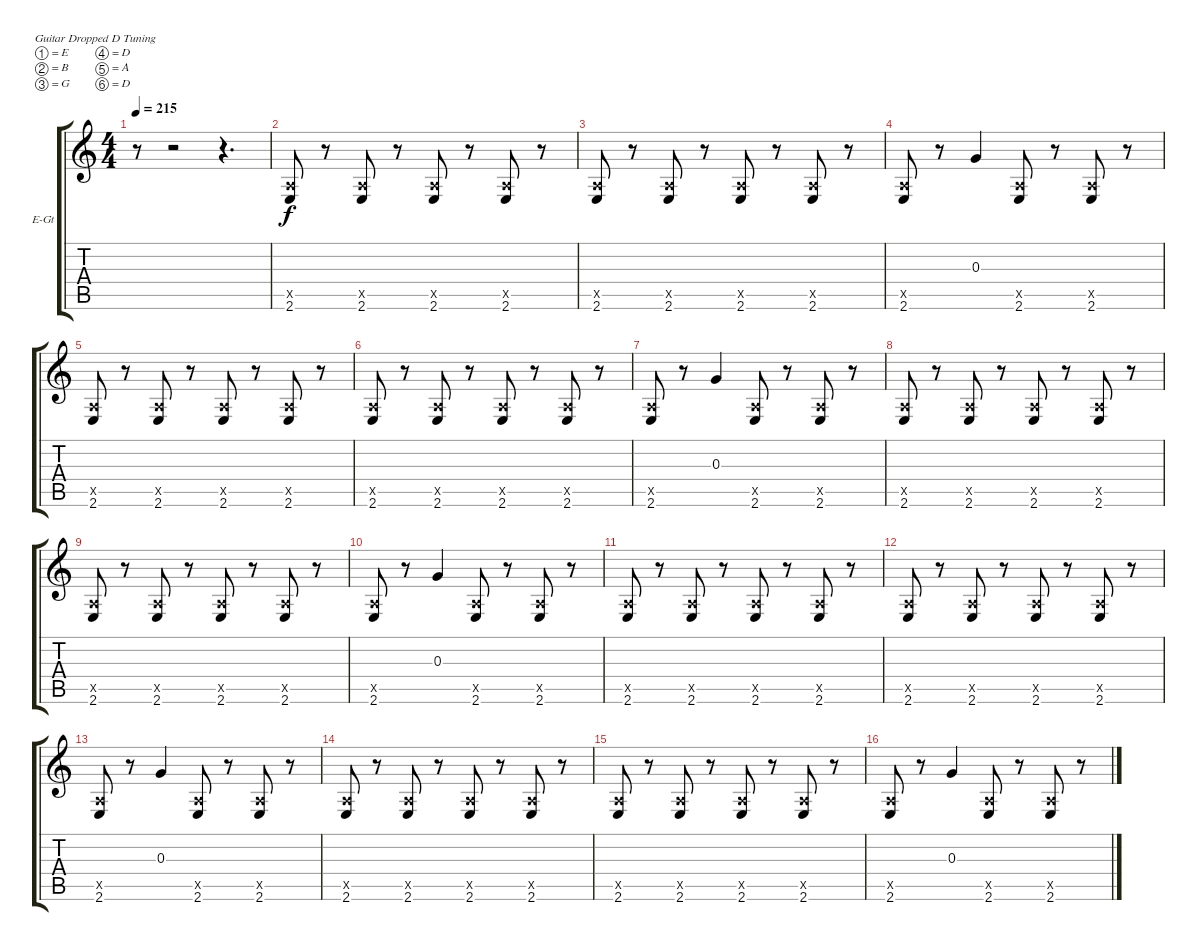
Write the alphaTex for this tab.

\bracketExtendMode groupsimilarinstruments
\firstSystemTrackNameOrientation horizontal
\otherSystemsTrackNameOrientation horizontal
\track ("Clean-guitar (Paul)" "E-Gt") {instrument electricguitarclean}
\staff {score tabs}
\tuning (E4 B3 G3 D3 A2 D2)
\ts (4 4)
\tempo 215
\clef g2
\ks c
r.8{dy f} r.2 r.4{d} |
(0.5{x} 2.6).8 r.8 (0.5{x} 2.6).8 r.8 (0.5{x} 2.6).8 r.8 (0.5{x} 2.6).8 r.8 |
(0.5{x} 2.6).8 r.8 (0.5{x} 2.6).8 r.8 (0.5{x} 2.6).8 r.8 (0.5{x} 2.6).8 r.8 |
(0.5{x} 2.6).8 r.8 0.3.4 (0.5{x} 2.6).8 r.8 (0.5{x} 2.6).8 r.8 |
(0.5{x} 2.6).8 r.8 (0.5{x} 2.6).8 r.8 (0.5{x} 2.6).8 r.8 (0.5{x} 2.6).8 r.8 |
(0.5{x} 2.6).8 r.8 (0.5{x} 2.6).8 r.8 (0.5{x} 2.6).8 r.8 (0.5{x} 2.6).8 r.8 |
(0.5{x} 2.6).8 r.8 0.3.4 (0.5{x} 2.6).8 r.8 (0.5{x} 2.6).8 r.8 |
(0.5{x} 2.6).8 r.8 (0.5{x} 2.6).8 r.8 (0.5{x} 2.6).8 r.8 (0.5{x} 2.6).8 r.8 |
(0.5{x} 2.6).8 r.8 (0.5{x} 2.6).8 r.8 (0.5{x} 2.6).8 r.8 (0.5{x} 2.6).8 r.8 |
(0.5{x} 2.6).8 r.8 0.3.4 (0.5{x} 2.6).8 r.8 (0.5{x} 2.6).8 r.8 |
(0.5{x} 2.6).8 r.8 (0.5{x} 2.6).8 r.8 (0.5{x} 2.6).8 r.8 (0.5{x} 2.6).8 r.8 |
(0.5{x} 2.6).8 r.8 (0.5{x} 2.6).8 r.8 (0.5{x} 2.6).8 r.8 (0.5{x} 2.6).8 r.8 |
(0.5{x} 2.6).8 r.8 0.3.4 (0.5{x} 2.6).8 r.8 (0.5{x} 2.6).8 r.8 |
(0.5{x} 2.6).8 r.8 (0.5{x} 2.6).8 r.8 (0.5{x} 2.6).8 r.8 (0.5{x} 2.6).8 r.8 |
(0.5{x} 2.6).8 r.8 (0.5{x} 2.6).8 r.8 (0.5{x} 2.6).8 r.8 (0.5{x} 2.6).8 r.8 |
(0.5{x} 2.6).8 r.8 0.3.4 (0.5{x} 2.6).8 r.8 (0.5{x} 2.6).8 r.8
